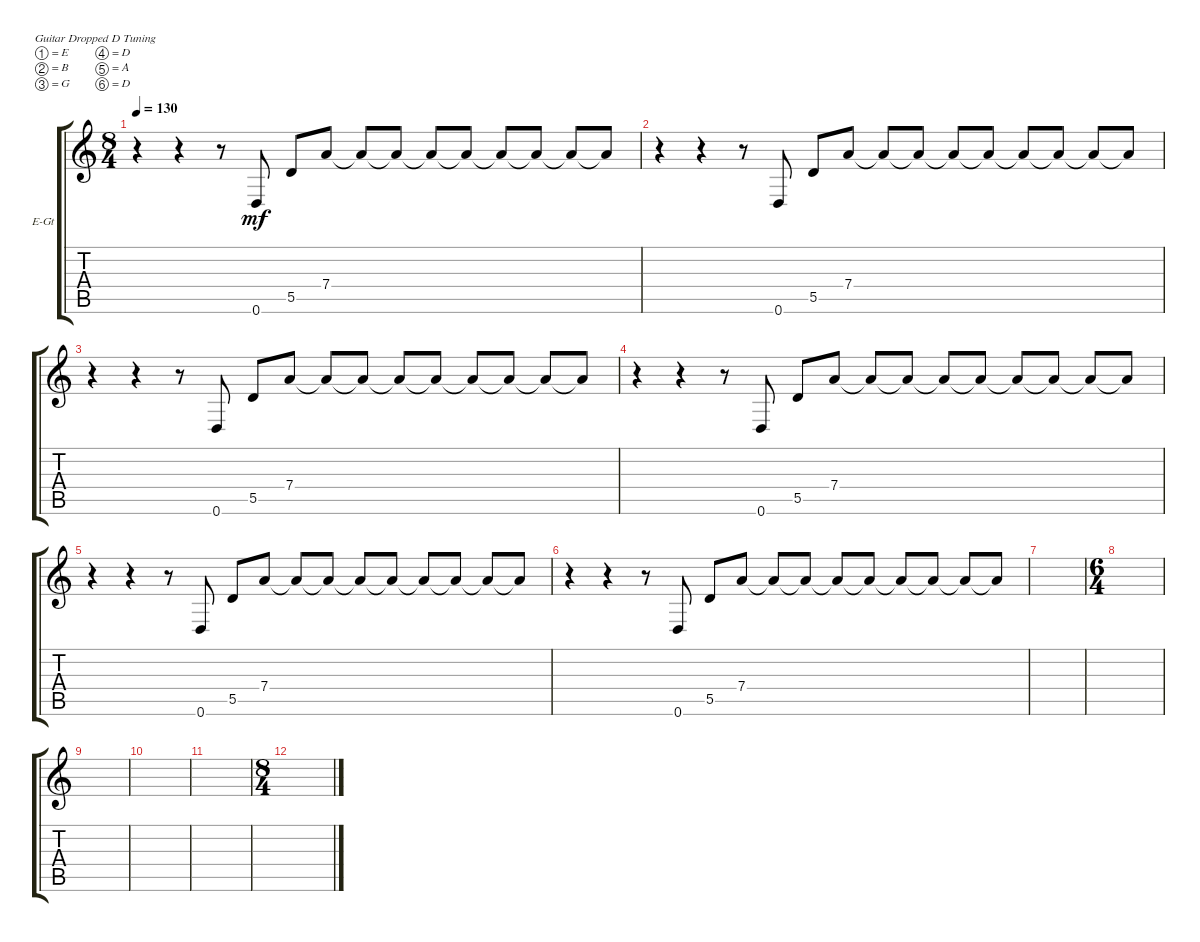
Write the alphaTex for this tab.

\bracketExtendMode groupsimilarinstruments
\firstSystemTrackNameOrientation horizontal
\otherSystemsTrackNameOrientation horizontal
\track ("Electric Guitar 2" "E-Gt") {instrument distortionguitar}
\staff {score tabs}
\tuning (E4 B3 G3 D3 A2 D2)
\ts (8 4)
\tempo 130
\clef g2
\ks c
r.4{dy mf} r.4 r.8 0.6.8 5.5.8 7.4.8 7.4{t}.8 7.4{t}.8 7.4{t}.8 7.4{t}.8 7.4{t}.8 7.4{t}.8 7.4{t}.8 7.4{t}.8 |
r.4 r.4 r.8 0.6.8 5.5.8 7.4.8 7.4{t}.8 7.4{t}.8 7.4{t}.8 7.4{t}.8 7.4{t}.8 7.4{t}.8 7.4{t}.8 7.4{t}.8 |
r.4 r.4 r.8 0.6.8 5.5.8 7.4.8 7.4{t}.8 7.4{t}.8 7.4{t}.8 7.4{t}.8 7.4{t}.8 7.4{t}.8 7.4{t}.8 7.4{t}.8 |
r.4 r.4 r.8 0.6.8 5.5.8 7.4.8 7.4{t}.8 7.4{t}.8 7.4{t}.8 7.4{t}.8 7.4{t}.8 7.4{t}.8 7.4{t}.8 7.4{t}.8 |
r.4 r.4 r.8 0.6.8 5.5.8 7.4.8 7.4{t}.8 7.4{t}.8 7.4{t}.8 7.4{t}.8 7.4{t}.8 7.4{t}.8 7.4{t}.8 7.4{t}.8 |
r.4 r.4 r.8 0.6.8 5.5.8 7.4.8 7.4{t}.8 7.4{t}.8 7.4{t}.8 7.4{t}.8 7.4{t}.8 7.4{t}.8 7.4{t}.8 7.4{t}.8 |
|
\ts (6 4)
|
|
|
|
\ts (8 4)
